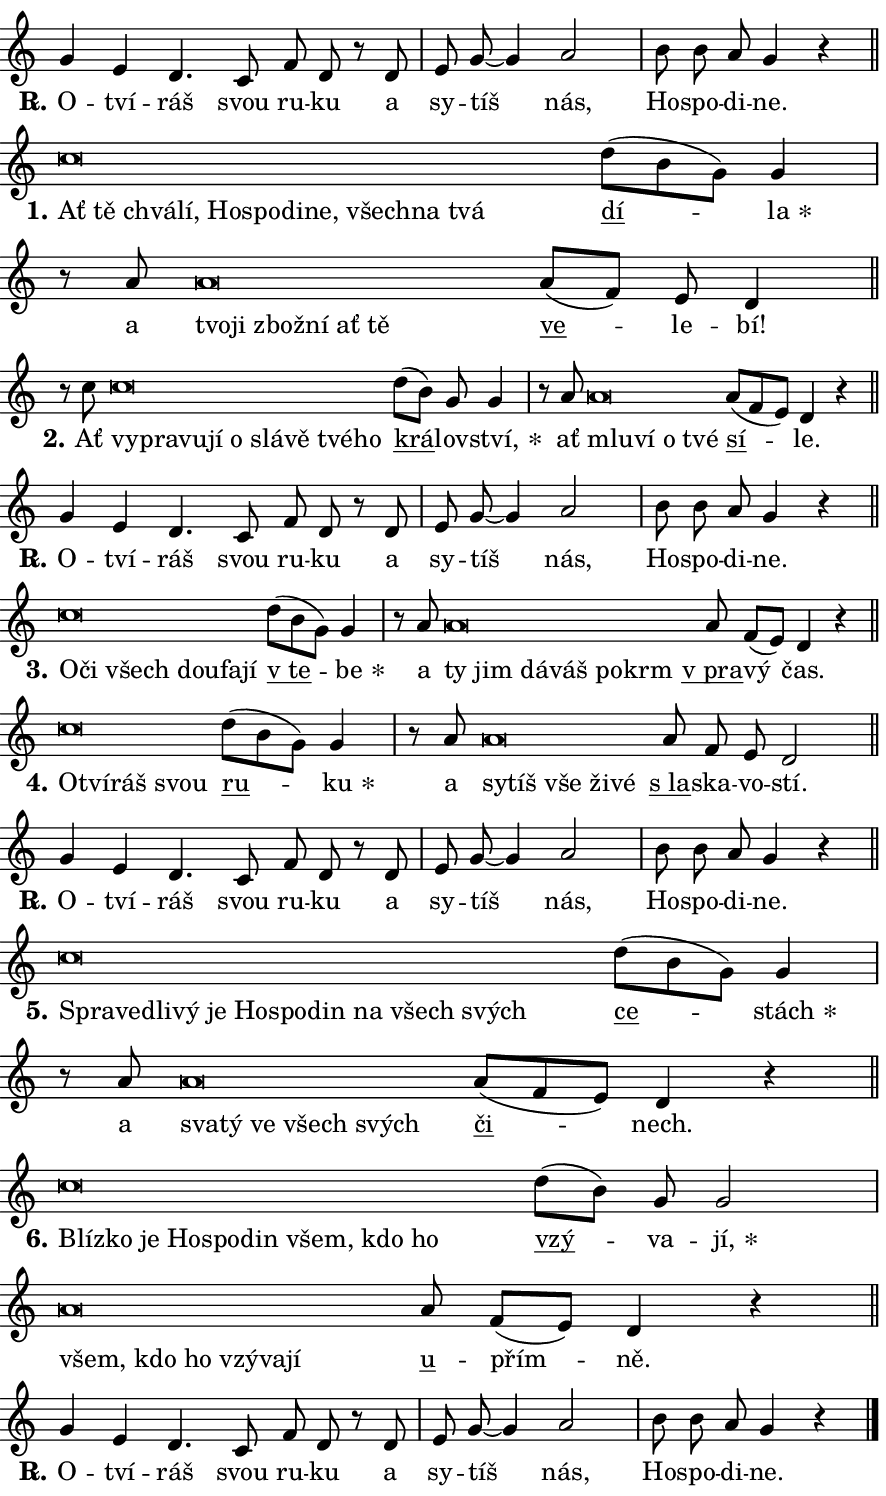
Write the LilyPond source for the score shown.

\version "2.24.0"
\header { tagline = "" }
\paper {
  indent = 0\cm
  top-margin = 0\cm
  right-margin = 0.13\cm % to fit lyric hyphens
  bottom-margin = 0\cm
  left-margin = 0\cm
  paper-width = 15\cm
  page-breaking = #ly:one-page-breaking
  system-system-spacing.basic-distance = #11
  score-system-spacing.basic-distance = #11
  ragged-last = ##f
}


%% Author: Thomas Morley
%% https://lists.gnu.org/archive/html/lilypond-user/2020-05/msg00002.html
#(define (line-position grob)
"Returns position of @var[grob} in current system:
   @code{'start}, if at first time-step
   @code{'end}, if at last time-step
   @code{'middle} otherwise
"
  (let* ((col (ly:item-get-column grob))
         (ln (ly:grob-object col 'left-neighbor))
         (rn (ly:grob-object col 'right-neighbor))
         (col-to-check-left (if (ly:grob? ln) ln col))
         (col-to-check-right (if (ly:grob? rn) rn col))
         (break-dir-left
           (and
             (ly:grob-property col-to-check-left 'non-musical #f)
             (ly:item-break-dir col-to-check-left)))
         (break-dir-right
           (and
             (ly:grob-property col-to-check-right 'non-musical #f)
             (ly:item-break-dir col-to-check-right))))
        (cond ((eqv? 1 break-dir-left) 'start)
              ((eqv? -1 break-dir-right) 'end)
              (else 'middle))))

#(define (tranparent-at-line-position vctor)
  (lambda (grob)
  "Relying on @code{line-position} select the relevant enry from @var{vctor}.
Used to determine transparency,"
    (case (line-position grob)
      ((end) (not (vector-ref vctor 0)))
      ((middle) (not (vector-ref vctor 1)))
      ((start) (not (vector-ref vctor 2))))))

noteHeadBreakVisibility =
#(define-music-function (break-visibility)(vector?)
"Makes @code{NoteHead}s transparent relying on @var{break-visibility}"
#{
  \override NoteHead.transparent =
    #(tranparent-at-line-position break-visibility)
#})

#(define delete-ledgers-for-transparent-note-heads
  (lambda (grob)
    "Reads whether a @code{NoteHead} is transparent.
If so this @code{NoteHead} is removed from @code{'note-heads} from
@var{grob}, which is supposed to be @code{LedgerLineSpanner}.
As a result ledgers are not printed for this @code{NoteHead}"
    (let* ((nhds-array (ly:grob-object grob 'note-heads))
           (nhds-list
             (if (ly:grob-array? nhds-array)
                 (ly:grob-array->list nhds-array)
                 '()))
           ;; Relies on the transparent-property being done before
           ;; Staff.LedgerLineSpanner.after-line-breaking is executed.
           ;; This is fragile ...
           (to-keep
             (remove
               (lambda (nhd)
                 (ly:grob-property nhd 'transparent #f))
               nhds-list)))
      ;; TODO find a better method to iterate over grob-arrays, similiar
      ;; to filter/remove etc for lists
      ;; For now rebuilt from scratch
      (set! (ly:grob-object grob 'note-heads)  '())
      (for-each
        (lambda (nhd)
          (ly:pointer-group-interface::add-grob grob 'note-heads nhd))
        to-keep))))

squashNotes = {
  \override NoteHead.X-extent = #'(-0.2 . 0.2)
  \override NoteHead.Y-extent = #'(-0.75 . 0)
  \override NoteHead.stencil =
    #(lambda (grob)
       (let ((pos (ly:grob-property grob 'staff-position)))
         (begin
           (if (< pos -7) (display "ERROR: Lower brevis then expected\n") (display ""))
           (if (<= pos -6) ly:text-interface::print ly:note-head::print))))
}
unSquashNotes = {
  \revert NoteHead.X-extent
  \revert NoteHead.Y-extent
  \revert NoteHead.stencil
}

hideNotes = \noteHeadBreakVisibility #begin-of-line-visible
unHideNotes = \noteHeadBreakVisibility #all-visible

% work-around for resetting accidentals
% https://lilypond.org/doc/v2.23/Documentation/notation/displaying-rhythms#unmetered-music
cadenzaMeasure = {
  \cadenzaOff
  \partial 1024 s1024
  \cadenzaOn
}

#(define-markup-command (accent layout props text) (markup?)
  "Underline accented syllable"
  (interpret-markup layout props
    #{\markup \override #'(offset . 4.3) \underline { #text }#}))

responsum = \markup \concat {
  "R" \hspace #-1.05 \path #0.1 #'((moveto 0 0.07) (lineto 0.9 0.8)) \hspace #0.05 "."
}

spaceSize = #0.6828661417322834 % exact space size for TeX Gyre Schola

\layout {
  \context {
    \Staff
    \remove "Time_signature_engraver"
    \override LedgerLineSpanner.after-line-breaking = #delete-ledgers-for-transparent-note-heads
  }
  \context {
    \Lyrics {
      \override LyricSpace.minimum-distance = \spaceSize
      \override LyricText.font-name = #"TeX Gyre Schola"
      \override LyricText.font-size = 1
      \override StanzaNumber.font-name = #"TeX Gyre Schola Bold"
      \override StanzaNumber.font-size = 1
    }
  }
  \context {
    \Score 
    \override NoteHead.text =
      #(lambda (grob) 
        (let ((pos (ly:grob-property grob 'staff-position)))
          #{\markup {
            \combine
              \halign #-0.55 \raise #(if (= pos -6) 0 0.5) \override #'(thickness . 2) \draw-line #'(3.2 . 0)
              \musicglyph "noteheads.sM1"
          }#}))
  }
}

% magnetic-lyrics.ily
%
%   written by
%     Jean Abou Samra <jean@abou-samra.fr>
%     Werner Lemberg <wl@gnu.org>
%
%   adapted by
%     Jiri Hon <jiri.hon@gmail.com>
%
% Version 2022-Apr-15

% https://www.mail-archive.com/lilypond-user@gnu.org/msg149350.html

#(define (Left_hyphen_pointer_engraver context)
   "Collect syllable-hyphen-syllable occurrences in lyrics and store
them in properties.  This engraver only looks to the left.  For
example, if the lyrics input is @code{foo -- bar}, it does the
following.

@itemize @bullet
@item
Set the @code{text} property of the @code{LyricHyphen} grob between
@q{foo} and @q{bar} to @code{foo}.

@item
Set the @code{left-hyphen} property of the @code{LyricText} grob with
text @q{foo} to the @code{LyricHyphen} grob between @q{foo} and
@q{bar}.
@end itemize

Use this auxiliary engraver in combination with the
@code{lyric-@/text::@/apply-@/magnetic-@/offset!} hook."
   (let ((hyphen #f)
         (text #f))
     (make-engraver
      (acknowledgers
       ((lyric-syllable-interface engraver grob source-engraver)
        (set! text grob)))
      (end-acknowledgers
       ((lyric-hyphen-interface engraver grob source-engraver)
        ;(when (not (grob::has-interface grob 'lyric-space-interface))
          (set! hyphen grob)));)
      ((stop-translation-timestep engraver)
       (when (and text hyphen)
         (ly:grob-set-object! text 'left-hyphen hyphen))
       (set! text #f)
       (set! hyphen #f)))))

#(define (lyric-text::apply-magnetic-offset! grob)
   "If the space between two syllables is less than the value in
property @code{LyricText@/.details@/.squash-threshold}, move the right
syllable to the left so that it gets concatenated with the left
syllable.

Use this function as a hook for
@code{LyricText@/.after-@/line-@/breaking} if the
@code{Left_@/hyphen_@/pointer_@/engraver} is active."
   (let ((hyphen (ly:grob-object grob 'left-hyphen #f)))
     (when hyphen
       (let ((left-text (ly:spanner-bound hyphen LEFT)))
         (when (grob::has-interface left-text 'lyric-syllable-interface)
           (let* ((common (ly:grob-common-refpoint grob left-text X))
                  (this-x-ext (ly:grob-extent grob common X))
                  (left-x-ext
                   (begin
                     ;; Trigger magnetism for left-text.
                     (ly:grob-property left-text 'after-line-breaking)
                     (ly:grob-extent left-text common X)))
                  ;; `delta` is the gap width between two syllables.
                  (delta (- (interval-start this-x-ext)
                            (interval-end left-x-ext)))
                  (details (ly:grob-property grob 'details))
                  (threshold (assoc-get 'squash-threshold details 0.2)))
             (when (< delta threshold)
               (let* (;; We have to manipulate the input text so that
                      ;; ligatures crossing syllable boundaries are not
                      ;; disabled.  For languages based on the Latin
                      ;; script this is essentially a beautification.
                      ;; However, for non-Western scripts it can be a
                      ;; necessity.
                      (lt (ly:grob-property left-text 'text))
                      (rt (ly:grob-property grob 'text))
                      (is-space (grob::has-interface hyphen 'lyric-space-interface))
                      (space (if is-space " " ""))
                      (extra-delta (if is-space spaceSize 0))
                      ;; Append new syllable.
                      (ltrt-space (if (and (string? lt) (string? rt))
                                (string-append lt space rt)
                                (make-concat-markup (list lt space rt))))
                      ;; Right-align `ltrt` to the right side.
                      (ltrt-space-markup (grob-interpret-markup
                               grob
                               (make-translate-markup
                                (cons (interval-length this-x-ext) 0)
                                (make-right-align-markup ltrt-space)))))
                 (begin
                   ;; Don't print `left-text`.
                   (ly:grob-set-property! left-text 'stencil #f)
                   ;; Set text and stencil (which holds all collected
                   ;; syllables so far) and shift it to the left.
                   (ly:grob-set-property! grob 'text ltrt-space)
                   (ly:grob-set-property! grob 'stencil ltrt-space-markup)
                   (ly:grob-translate-axis! grob (- (- delta extra-delta)) X))))))))))


#(define (lyric-hyphen::displace-bounds-first grob)
   ;; Make very sure this callback isn't triggered too early.
   (let ((left (ly:spanner-bound grob LEFT))
         (right (ly:spanner-bound grob RIGHT)))
     (ly:grob-property left 'after-line-breaking)
     (ly:grob-property right 'after-line-breaking)
     (ly:lyric-hyphen::print grob)))

squashThreshold = #0.4

\layout {
  \context {
    \Lyrics
    \consists #Left_hyphen_pointer_engraver
    \override LyricText.after-line-breaking =
      #lyric-text::apply-magnetic-offset!
    \override LyricHyphen.stencil = #lyric-hyphen::displace-bounds-first
    \override LyricText.details.squash-threshold = \squashThreshold
    \override LyricHyphen.minimum-distance = 0
    \override LyricHyphen.minimum-length = \squashThreshold
  }
}

squashText = \override LyricText.details.squash-threshold = 9999
unSquashText = \override LyricText.details.squash-threshold = \squashThreshold

leftText = \override LyricText.self-alignment-X = #LEFT
unLeftText = \revert LyricText.self-alignment-X

starOffset = #(lambda (grob) 
                (let ((x_offset (ly:self-alignment-interface::aligned-on-x-parent grob)))
                  (if (= x_offset 0) 0 (+ x_offset 1.2))))

star = #(define-music-function (syllable)(string?)
"Append star separator at the end of a syllable"
#{
  \once \override LyricText.X-offset = #starOffset
  \lyricmode { \markup {
    #syllable
    \override #'((font-name . "TeX Gyre Schola Bold")) \hspace #0.2 \lower #0.65 \larger "*"
  } }
#})

starAccent = #(define-music-function (syllable)(string?)
"Append star separator at the end of a syllable and make accent"
#{
  \once \override LyricText.X-offset = #starOffset
  \lyricmode { \markup {
    \accent #syllable
    \override #'((font-name . "TeX Gyre Schola Bold")) \hspace #0.2 \lower #0.65 \larger "*"
  } }
#})

breath = #(define-music-function (syllable)(string?)
"Append breathing indicator at the end of a syllable"
#{
  \lyricmode { \markup { #syllable "+" } }
#})

optionalBreath = #(define-music-function (syllable)(string?)
"Append optional breathing indicator at the end of a syllable"
#{
  \lyricmode { \markup { #syllable "(+)" } }
#})


\score {
    <<
        \new Voice = "melody" { \cadenzaOn \key c \major \relative { g'4 e d4. c8 f d r d \cadenzaMeasure \bar "|" e g~ g4 a2 \cadenzaMeasure \bar "|" b8 b a g4 r \cadenzaMeasure \bar "||" \break } }
        \new Lyrics \lyricsto "melody" { \lyricmode { \set stanza = \responsum
O -- tví -- ráš svou ru -- ku a sy -- tíš nás, Ho -- spo -- di -- ne. } }
    >>
    \layout {}
}

\score {
    <<
        \new Voice = "melody" { \cadenzaOn \key c \major \relative { \squashNotes c''\breve*1/16 \hideNotes \breve*1/16 \bar "" \breve*1/16 \bar "" \breve*1/16 \bar "" \breve*1/16 \bar "" \breve*1/16 \bar "" \breve*1/16 \bar "" \breve*1/16 \bar "" \breve*1/16 \bar "" \breve*1/16 \breve*1/16 \bar "" \unHideNotes \unSquashNotes \bar "" d8[( b g)] g4 \cadenzaMeasure \bar "|" r8 a8 \squashNotes a\breve*1/16 \hideNotes \breve*1/16 \bar "" \breve*1/16 \bar "" \breve*1/16 \bar "" \breve*1/16 \breve*1/16 \bar "" \unHideNotes \unSquashNotes \bar "" a8[( f)] e d4 \cadenzaMeasure \bar "||" \break } }
        \new Lyrics \lyricsto "melody" { \lyricmode { \set stanza = "1."
\leftText Ať \squashText tě chvá -- lí, Ho -- spo -- di -- ne, všech -- na tvá \unLeftText \unSquashText \markup \accent dí -- \star la a \leftText tvo -- \squashText ji zbož -- ní ať tě \unLeftText \unSquashText \markup \accent ve -- le -- bí! } }
    >>
    \layout {}
}

\score {
    <<
        \new Voice = "melody" { \cadenzaOn \key c \major \relative { r8 c''8 \squashNotes c\breve*1/16 \hideNotes \breve*1/16 \bar "" \breve*1/16 \bar "" \breve*1/16 \bar "" \breve*1/16 \bar "" \breve*1/16 \bar "" \breve*1/16 \bar "" \breve*1/16 \breve*1/16 \bar "" \unHideNotes \unSquashNotes \bar "" d8[( b)] g g4 \cadenzaMeasure \bar "|" r8 a8 \squashNotes a\breve*1/16 \hideNotes \breve*1/16 \bar "" \breve*1/16 \breve*1/16 \bar "" \unHideNotes \unSquashNotes \bar "" a8[( f e)] d4 r \cadenzaMeasure \bar "||" \break } }
        \new Lyrics \lyricsto "melody" { \lyricmode { \set stanza = "2."
Ať \leftText vy -- \squashText pra -- vu -- jí o slá -- vě tvé -- ho \unLeftText \unSquashText \markup \accent krá -- lov -- \star ství, ať \leftText mlu -- \squashText ví o tvé \unLeftText \unSquashText \markup \accent sí -- le. } }
    >>
    \layout {}
}

\score {
    <<
        \new Voice = "melody" { \cadenzaOn \key c \major \relative { g'4 e d4. c8 f d r d \cadenzaMeasure \bar "|" e g~ g4 a2 \cadenzaMeasure \bar "|" b8 b a g4 r \cadenzaMeasure \bar "||" \break } }
        \new Lyrics \lyricsto "melody" { \lyricmode { \set stanza = \responsum
O -- tví -- ráš svou ru -- ku a sy -- tíš nás, Ho -- spo -- di -- ne. } }
    >>
    \layout {}
}

\score {
    <<
        \new Voice = "melody" { \cadenzaOn \key c \major \relative { \squashNotes c''\breve*1/16 \hideNotes \breve*1/16 \bar "" \breve*1/16 \bar "" \breve*1/16 \bar "" \breve*1/16 \breve*1/16 \bar "" \unHideNotes \unSquashNotes \bar "" d8[( b g)] g4 \cadenzaMeasure \bar "|" r8 a8 \squashNotes a\breve*1/16 \hideNotes \breve*1/16 \bar "" \breve*1/16 \bar "" \breve*1/16 \bar "" \breve*1/16 \breve*1/16 \bar "" \unHideNotes \unSquashNotes \bar "" a8 f[( e)] d4 r \cadenzaMeasure \bar "||" \break } }
        \new Lyrics \lyricsto "melody" { \lyricmode { \set stanza = "3."
\leftText O -- \squashText či všech dou -- fa -- jí \unLeftText \unSquashText \markup \accent "v te" -- \star be a \leftText ty \squashText jim dá -- váš po -- krm \unLeftText \unSquashText \markup \accent "v pra" -- vý čas. } }
    >>
    \layout {}
}

\score {
    <<
        \new Voice = "melody" { \cadenzaOn \key c \major \relative { \squashNotes c''\breve*1/16 \hideNotes \breve*1/16 \bar "" \breve*1/16 \breve*1/16 \bar "" \unHideNotes \unSquashNotes \bar "" d8[( b g)] g4 \cadenzaMeasure \bar "|" r8 a8 \squashNotes a\breve*1/16 \hideNotes \breve*1/16 \bar "" \breve*1/16 \bar "" \breve*1/16 \breve*1/16 \bar "" \unHideNotes \unSquashNotes \bar "" a8 f e d2 \cadenzaMeasure \bar "||" \break } }
        \new Lyrics \lyricsto "melody" { \lyricmode { \set stanza = "4."
\leftText O -- \squashText tví -- ráš svou \unLeftText \unSquashText \markup \accent ru -- \star ku a \leftText sy -- \squashText tíš vše ži -- vé \unLeftText \unSquashText \markup \accent "s la" -- ska -- vo -- stí. } }
    >>
    \layout {}
}

\score {
    <<
        \new Voice = "melody" { \cadenzaOn \key c \major \relative { g'4 e d4. c8 f d r d \cadenzaMeasure \bar "|" e g~ g4 a2 \cadenzaMeasure \bar "|" b8 b a g4 r \cadenzaMeasure \bar "||" \break } }
        \new Lyrics \lyricsto "melody" { \lyricmode { \set stanza = \responsum
O -- tví -- ráš svou ru -- ku a sy -- tíš nás, Ho -- spo -- di -- ne. } }
    >>
    \layout {}
}

\score {
    <<
        \new Voice = "melody" { \cadenzaOn \key c \major \relative { \squashNotes c''\breve*1/16 \hideNotes \breve*1/16 \bar "" \breve*1/16 \bar "" \breve*1/16 \bar "" \breve*1/16 \bar "" \breve*1/16 \bar "" \breve*1/16 \bar "" \breve*1/16 \bar "" \breve*1/16 \bar "" \breve*1/16 \breve*1/16 \bar "" \unHideNotes \unSquashNotes \bar "" d8[( b g)] g4 \cadenzaMeasure \bar "|" r8 a8 \squashNotes a\breve*1/16 \hideNotes \breve*1/16 \bar "" \breve*1/16 \bar "" \breve*1/16 \breve*1/16 \bar "" \unHideNotes \unSquashNotes \bar "" a8[( f e)] d4 r \cadenzaMeasure \bar "||" \break } }
        \new Lyrics \lyricsto "melody" { \lyricmode { \set stanza = "5."
\leftText Spra -- \squashText ve -- dli -- vý je Ho -- spo -- din na všech svých \unLeftText \unSquashText \markup \accent ce -- \star stách a \leftText sva -- \squashText tý ve všech svých \unLeftText \unSquashText \markup \accent či -- nech. } }
    >>
    \layout {}
}

\score {
    <<
        \new Voice = "melody" { \cadenzaOn \key c \major \relative { \squashNotes c''\breve*1/16 \hideNotes \breve*1/16 \bar "" \breve*1/16 \bar "" \breve*1/16 \bar "" \breve*1/16 \bar "" \breve*1/16 \bar "" \breve*1/16 \bar "" \breve*1/16 \breve*1/16 \bar "" \unHideNotes \unSquashNotes \bar "" d8[( b)] g g2 \cadenzaMeasure \bar "|" \squashNotes a\breve*1/16 \hideNotes \breve*1/16 \bar "" \breve*1/16 \bar "" \breve*1/16 \bar "" \breve*1/16 \breve*1/16 \bar "" \unHideNotes \unSquashNotes \bar "" a8 f[( e)] d4 r \cadenzaMeasure \bar "||" \break } }
        \new Lyrics \lyricsto "melody" { \lyricmode { \set stanza = "6."
\leftText Blíz -- \squashText ko je Ho -- spo -- din všem, kdo ho \unLeftText \unSquashText \markup \accent vzý -- va -- \star jí, \leftText všem, \squashText kdo ho vzý -- va -- jí \unLeftText \unSquashText \markup \accent u -- přím -- ně. } }
    >>
    \layout {}
}

\score {
    <<
        \new Voice = "melody" { \cadenzaOn \key c \major \relative { g'4 e d4. c8 f d r d \cadenzaMeasure \bar "|" e g~ g4 a2 \cadenzaMeasure \bar "|" b8 b a g4 r \cadenzaMeasure \bar "||" \break } \bar "|." }
        \new Lyrics \lyricsto "melody" { \lyricmode { \set stanza = \responsum
O -- tví -- ráš svou ru -- ku a sy -- tíš nás, Ho -- spo -- di -- ne. } }
    >>
    \layout {}
}
